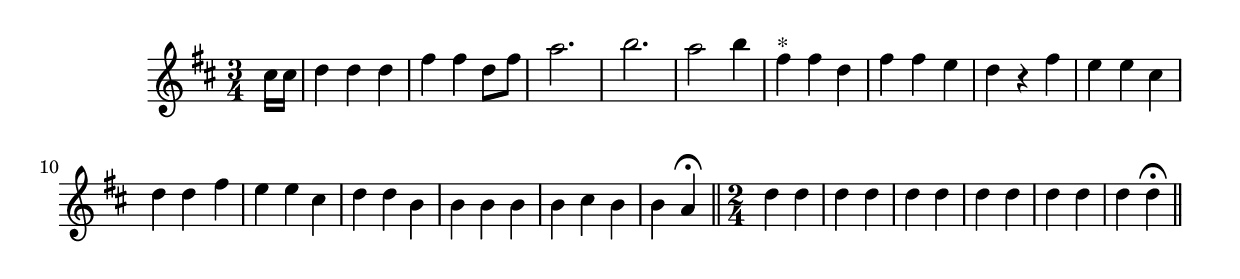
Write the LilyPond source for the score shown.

\version "2.14.0"
%{\header {
  title = "La Rana (Mexico)"
  composer = "anonymous"
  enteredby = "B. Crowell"
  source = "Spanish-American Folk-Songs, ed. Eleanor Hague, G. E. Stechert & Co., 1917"
}%}
\score{{\key d \major
\time 3/4
%{\tempo 4=130
%}\relative cis'' {
\partial 8
cis16 cis | d4 d d | fis fis d8 fis | a2. | b2. | a2 b4 |
fis4^\markup{"*"} fis d | fis4 fis e | d4 r fis | e4 e cis | d4 d fis |
e e cis | d d b | b b b | b cis b | b a \fermata 
\bar "||"
\time 2/4
d4 d | d d | d4 d | d d | d4 d | d d\fermata | 
\bar "||"
}

}}